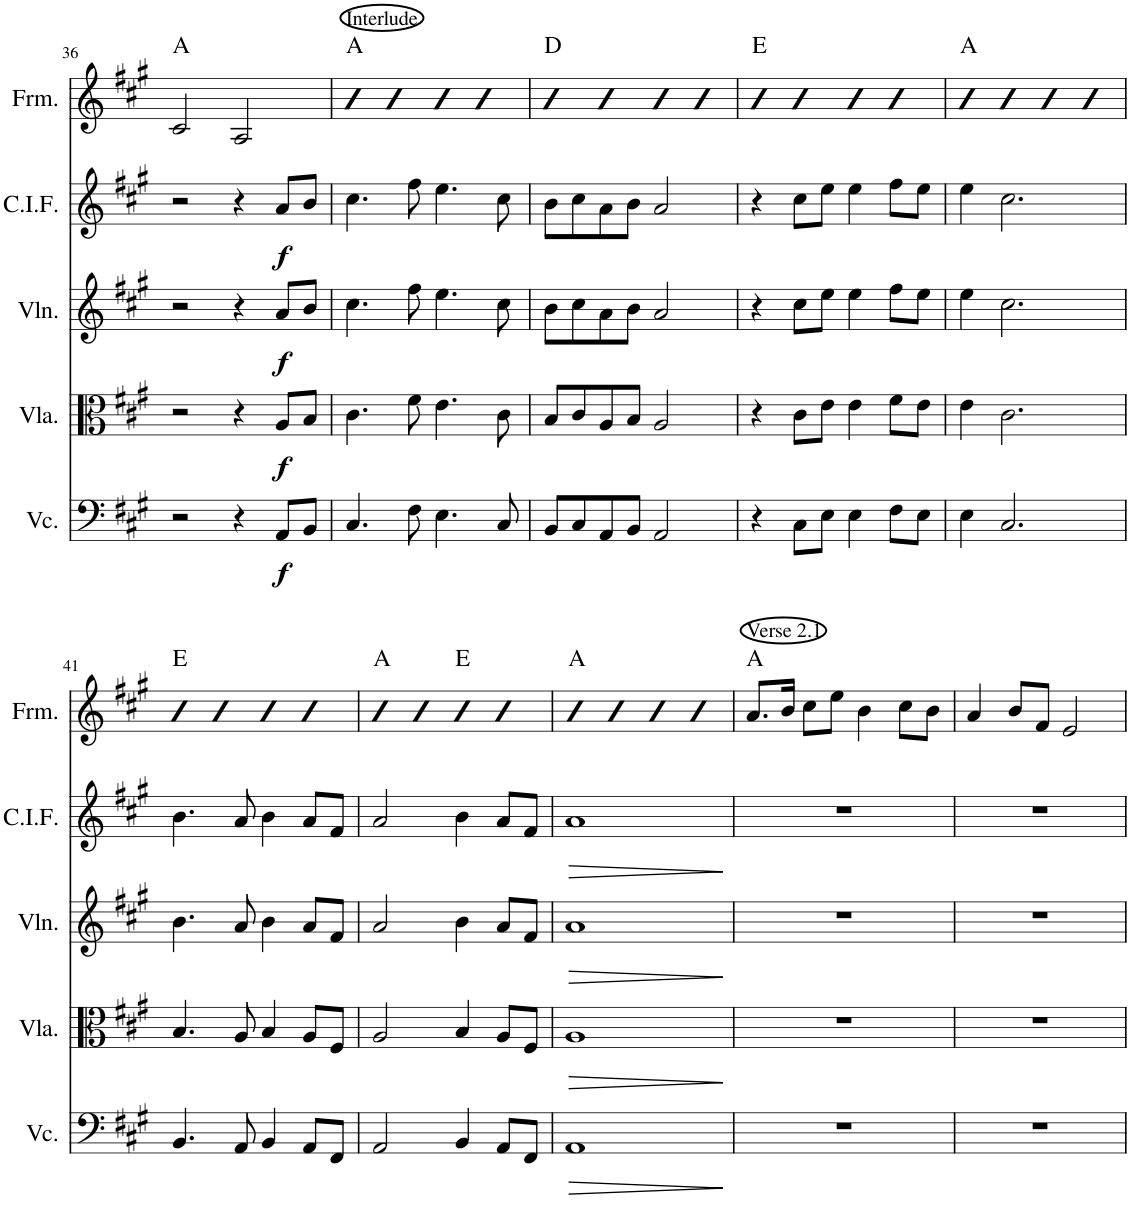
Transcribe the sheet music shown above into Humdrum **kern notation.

**kern	**dynam	**kern	**dynam	**kern	**dynam	**kern	**dynam	**kern	**harte
*part5	*part5	*part4	*part4	*part3	*part3	*part2	*part2	*part1	*part1
*staff5	*staff5	*staff4	*staff4	*staff3	*staff3	*staff2	*staff2	*staff1	*
*I"Violoncello	*	*I"Viola	*	*I"Violin	*	*I"Chinese Instruments Form	*	*I"Form	*
*I'Vc.	*	*I'Vla.	*	*I'Vln.	*	*I'C.I.F.	*	*I'Frm.	*
!!LO:PB:g=z
*clefF4	*	*clefC3	*	*clefG2	*	*clefG2	*	*clefG2	*
*k[f#c#g#]	*	*k[f#c#g#]	*	*k[f#c#g#]	*	*k[f#c#g#]	*	*k[f#c#g#]	*
*M4/4	*	*M4/4	*	*M4/4	*	*M4/4	*	*M4/4	*
=36	=36	=36	=36	=36	=36	=36	=36	=36	=36
2r	.	2r	.	2r	.	2r	.	2c#/	A:maj
4r	.	4r	.	4r	.	4r	.	2A/	.
!	!LO:DY:b	!	!LO:DY:b	!	!LO:DY:b	!	!LO:DY:b	!	!
8AA/L	f	8A/L	f	8a/L	f	8a/L	f	.	.
8BB/J	.	8B/J	.	8b/J	.	8b/J	.	.	.
=37	=37	=37	=37	=37	=37	=37	=37	=37	=37
!	!	!	!	!	!	!	!	!LO:TX:a:t=Interlude	!
4.C#/	.	4.c#\	.	4.cc#\	.	4.cc#\	.	4b	A:maj
.	.	.	.	.	.	.	.	4b	.
8F#\	.	8f#\	.	8ff#\	.	8ff#\	.	.	.
4.E\	.	4.e\	.	4.ee\	.	4.ee\	.	4b	.
.	.	.	.	.	.	.	.	4b	.
8C#/	.	8c#\	.	8cc#\	.	8cc#\	.	.	.
=38	=38	=38	=38	=38	=38	=38	=38	=38	=38
8BB/L	.	8B/L	.	8b\L	.	8b\L	.	4b	D:maj
8C#/	.	8c#/	.	8cc#\	.	8cc#\	.	.	.
8AA/	.	8A/	.	8a\	.	8a\	.	4b	.
8BB/J	.	8B/J	.	8b\J	.	8b\J	.	.	.
2AA/	.	2A/	.	2a/	.	2a/	.	4b	.
.	.	.	.	.	.	.	.	4b	.
=39	=39	=39	=39	=39	=39	=39	=39	=39	=39
4r	.	4r	.	4r	.	4r	.	4b	E:maj
8C#\L	.	8c#\L	.	8cc#\L	.	8cc#\L	.	4b	.
8E\J	.	8e\J	.	8ee\J	.	8ee\J	.	.	.
4E\	.	4e\	.	4ee\	.	4ee\	.	4b	.
8F#\L	.	8f#\L	.	8ff#\L	.	8ff#\L	.	4b	.
8E\J	.	8e\J	.	8ee\J	.	8ee\J	.	.	.
=40	=40	=40	=40	=40	=40	=40	=40	=40	=40
4E\	.	4e\	.	4ee\	.	4ee\	.	4b	A:maj
2.C#/	.	2.c#\	.	2.cc#\	.	2.cc#\	.	4b	.
.	.	.	.	.	.	.	.	4b	.
.	.	.	.	.	.	.	.	4b	.
!!LO:LB:g=z
=41	=41	=41	=41	=41	=41	=41	=41	=41	=41
4.BB/	.	4.B/	.	4.b\	.	4.b\	.	4b	E:maj
.	.	.	.	.	.	.	.	4b	.
8AA/	.	8A/	.	8a/	.	8a/	.	.	.
4BB/	.	4B/	.	4b\	.	4b\	.	4b	.
8AA/L	.	8A/L	.	8a/L	.	8a/L	.	4b	.
8FF#/J	.	8F#/J	.	8f#/J	.	8f#/J	.	.	.
=42	=42	=42	=42	=42	=42	=42	=42	=42	=42
2AA/	.	2A/	.	2a/	.	2a/	.	4b	A:maj
.	.	.	.	.	.	.	.	4b	.
4BB/	.	4B/	.	4b\	.	4b\	.	4b	E:maj
8AA/L	.	8A/L	.	8a/L	.	8a/L	.	4b	.
8FF#/J	.	8F#/J	.	8f#/J	.	8f#/J	.	.	.
=43	=43	=43	=43	=43	=43	=43	=43	=43	=43
!	!LO:HP:b	!	!LO:HP:b	!	!LO:HP:b	!	!LO:HP:b	!	!
1AA	>	1A	>	1a	>	1a	>	4b	A:maj
.	.	.	.	.	.	.	.	4b	.
.	.	.	.	.	.	.	.	4b	.
.	.	.	.	.	.	.	.	4b	.
.	]	.	]	.	]	.	]	.	.
=44	=44	=44	=44	=44	=44	=44	=44	=44	=44
!	!	!	!	!	!	!	!	!LO:TX:a:t=Verse 2.1	!
1r	.	1r	.	1r	.	1r	.	8.a/L	A:maj
.	.	.	.	.	.	.	.	16b/Jk	.
.	.	.	.	.	.	.	.	8cc#\L	.
.	.	.	.	.	.	.	.	8ee\J	.
.	.	.	.	.	.	.	.	4b\	.
.	.	.	.	.	.	.	.	8cc#\L	.
.	.	.	.	.	.	.	.	8b\J	.
=45	=45	=45	=45	=45	=45	=45	=45	=45	=45
1r	.	1r	.	1r	.	1r	.	4a/	.
.	.	.	.	.	.	.	.	8b/L	.
.	.	.	.	.	.	.	.	8f#/J	.
.	.	.	.	.	.	.	.	2e/	.
=	=	=	=	=	=	=	=	=	=
*-	*-	*-	*-	*-	*-	*-	*-	*-	*-
